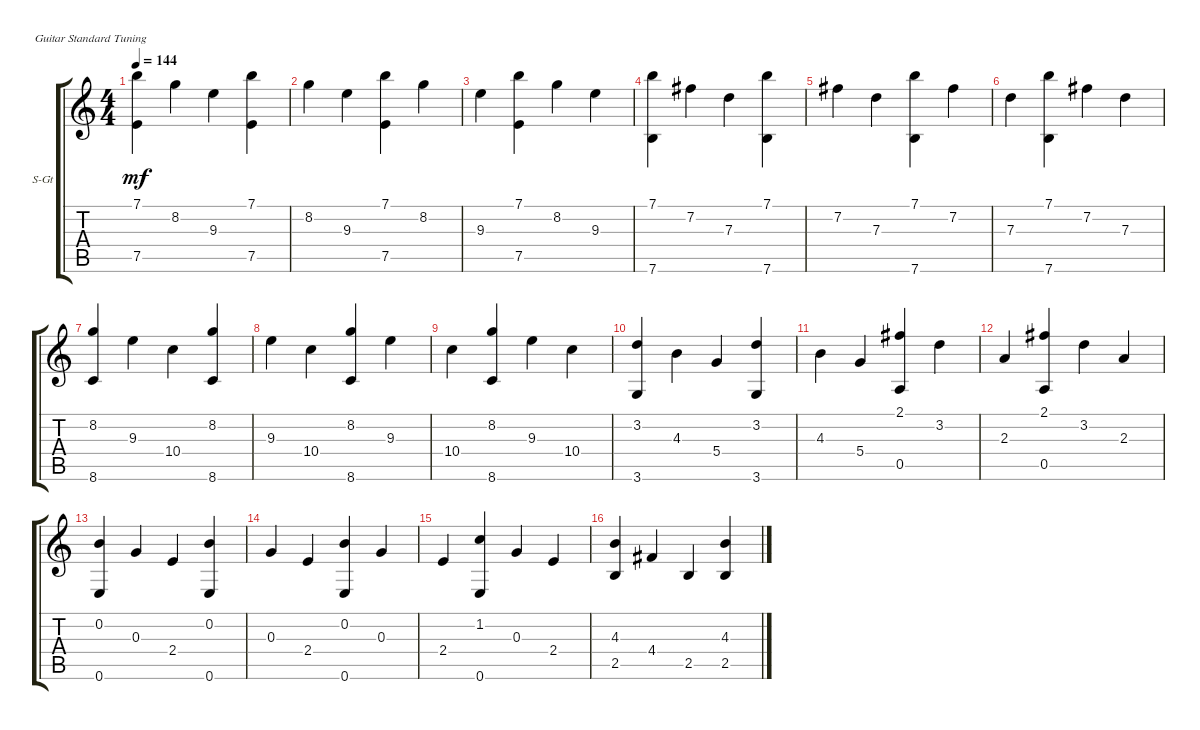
\defaultSystemsLayout 4
\bracketExtendMode groupsimilarinstruments
\firstSystemTrackNameOrientation horizontal
\otherSystemsTrackNameOrientation horizontal
\track ("Steel Guitar" "S-Gt") {instrument acousticguitarsteel}
\staff {score tabs}
\tuning (E4 B3 G3 D3 A2 E2)
\ts (4 4)
\tempo 144
\clef g2
\ks c
(7.1 7.5).4{dy mf instrument acousticguitarsteel} 8.2.4 9.3.4 (7.1 7.5).4 |
8.2.4 9.3.4 (7.1 7.5).4 8.2.4 |
9.3.4 (7.1 7.5).4 8.2.4 9.3.4 |
(7.1 7.6).4 7.2.4 7.3.4 (7.1 7.6).4 |
7.2.4 7.3.4 (7.1 7.6).4 7.2.4 |
7.3.4 (7.1 7.6).4 7.2.4 7.3.4 |
(8.2 8.6).4 9.3.4 10.4.4 (8.2 8.6).4 |
9.3.4 10.4.4 (8.2 8.6).4 9.3.4 |
10.4.4 (8.2 8.6).4 9.3.4 10.4.4 |
(3.2 3.6).4 4.3.4 5.4.4 (3.2 3.6).4 |
4.3.4 5.4.4 (2.1 0.5).4 3.2.4 |
2.3.4 (2.1 0.5).4 3.2.4 2.3.4 |
(0.2 0.6).4 0.3.4 2.4.4 (0.2 0.6).4 |
0.3.4 2.4.4 (0.2 0.6).4 0.3.4 |
2.4.4 (1.2 0.6).4 0.3.4 2.4.4 |
(4.3 2.5).4 4.4.4 2.5.4 (4.3 2.5).4
